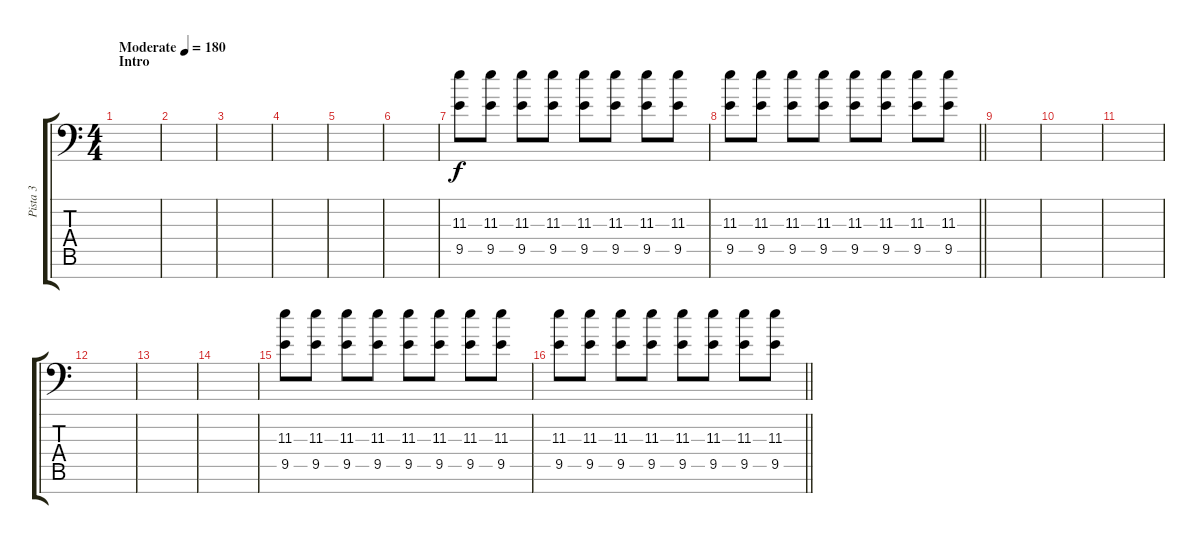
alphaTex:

\track ("Pista 3" "Pista 3") {instrument overdrivenguitar}
\staff {score tabs}
\tuning (D4 A3 F3 C3 G2 D2 A1) {hide}
\ts (4 4)
\section ("" "Intro")
\tempo (180 "Moderate")
\clef f4
\ks c
|
|
|
|
|
|
(11.3 9.5).8 (11.3 9.5).8 (11.3 9.5).8 (11.3 9.5).8 (11.3 9.5).8 (11.3 9.5).8 (11.3 9.5).8 (11.3 9.5).8 |
\barLineRight lightlight
(11.3 9.5).8 (11.3 9.5).8 (11.3 9.5).8 (11.3 9.5).8 (11.3 9.5).8 (11.3 9.5).8 (11.3 9.5).8 (11.3 9.5).8 |
|
|
|
|
|
|
(11.3 9.5).8 (11.3 9.5).8 (11.3 9.5).8 (11.3 9.5).8 (11.3 9.5).8 (11.3 9.5).8 (11.3 9.5).8 (11.3 9.5).8 |
\barLineRight lightlight
(11.3 9.5).8 (11.3 9.5).8 (11.3 9.5).8 (11.3 9.5).8 (11.3 9.5).8 (11.3 9.5).8 (11.3 9.5).8 (11.3 9.5).8
